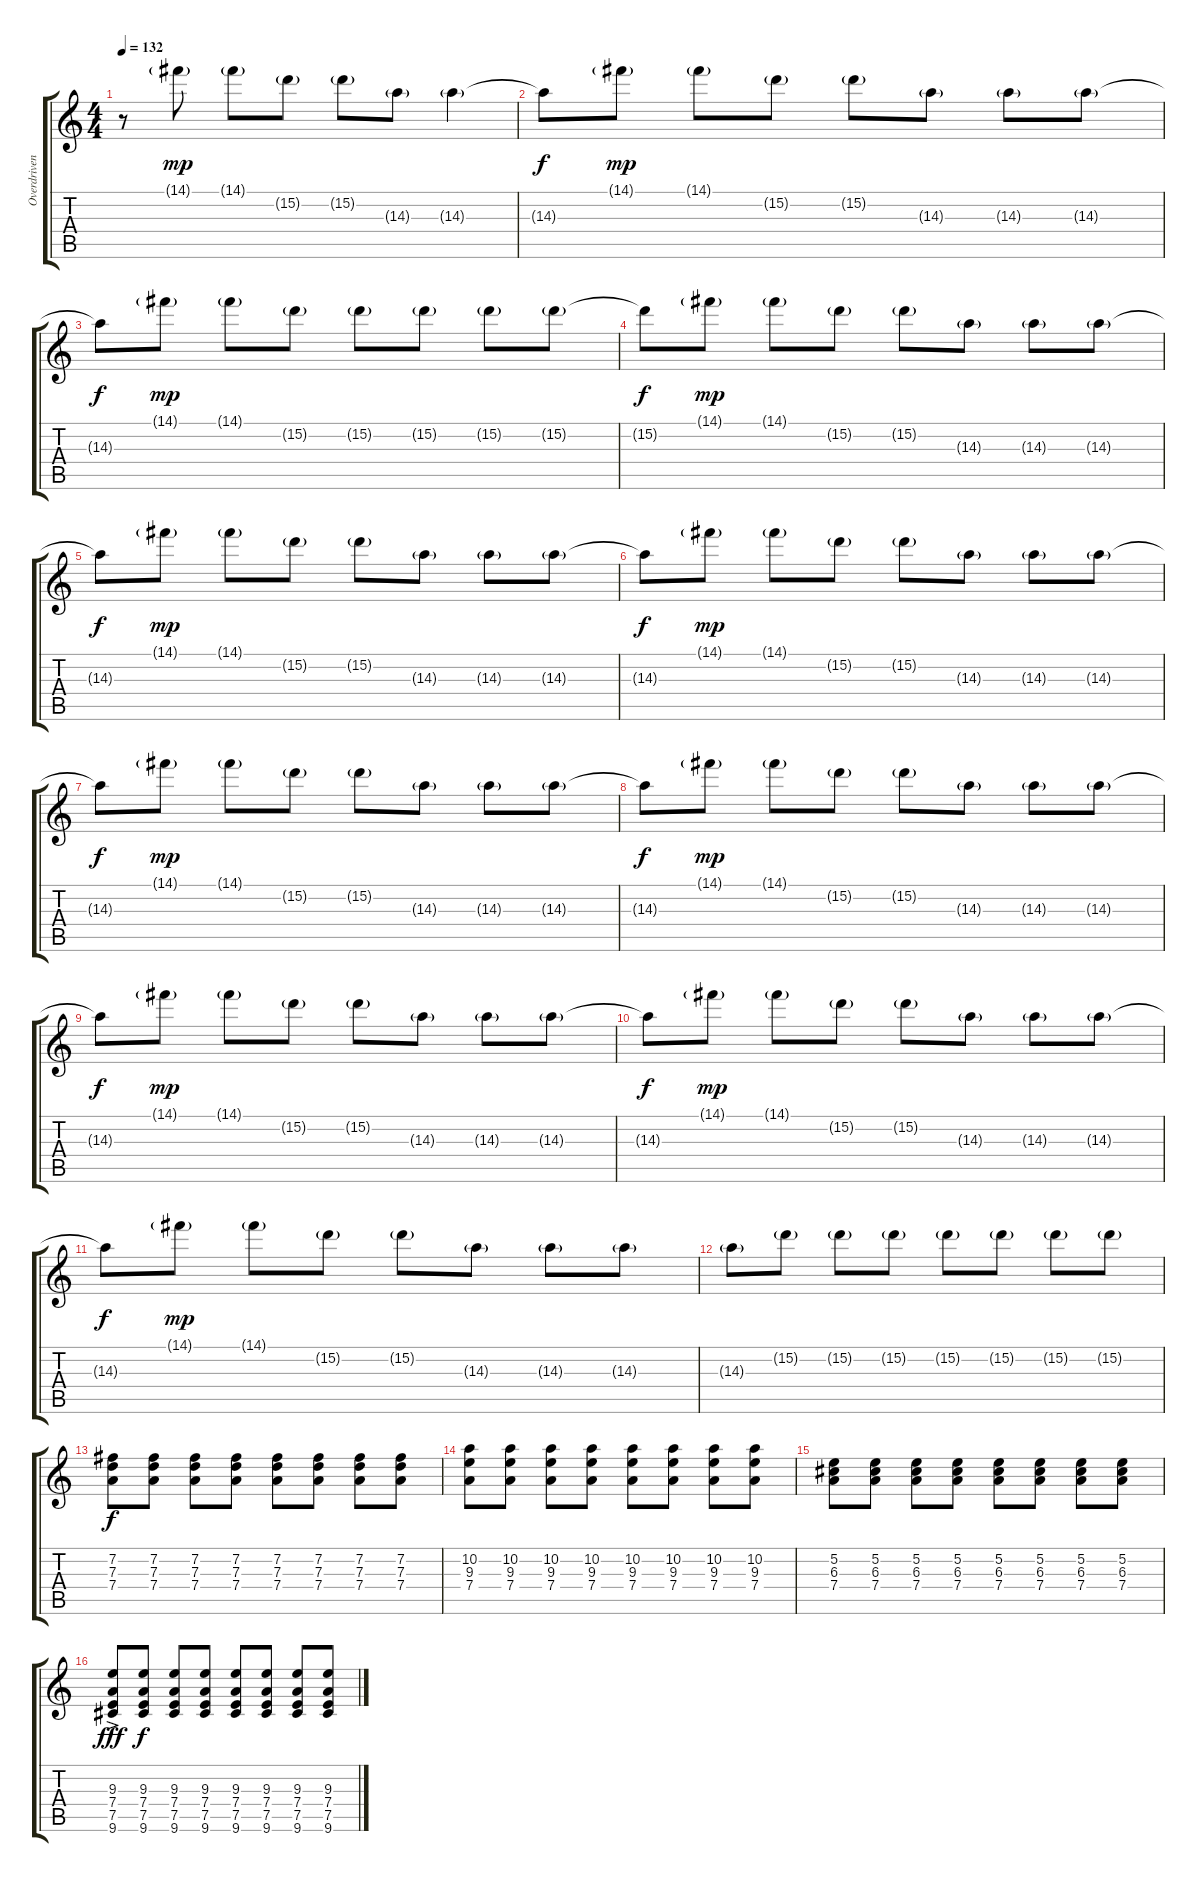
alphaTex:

\track ("Overdriven" "Overdriven") {instrument overdrivenguitar}
\staff {score tabs}
\tuning (E4 B3 G3 D3 A2 E2) {hide}
\ts (4 4)
\tempo 132
\clef g2
\ks c
r.8{dy f} 14.1{g}.8{dy mp} 14.1{g}.8 15.2{g}.8 15.2{g}.8 14.3{g}.8 14.3{g}.4 |
14.3{t}.8{dy f} 14.1{g}.8{dy mp} 14.1{g}.8 15.2{g}.8 15.2{g}.8 14.3{g}.8 14.3{g}.8 14.3{g}.8 |
14.3{t}.8{dy f} 14.1{g}.8{dy mp} 14.1{g}.8 15.2{g}.8 15.2{g}.8 15.2{g}.8 15.2{g}.8 15.2{g}.8 |
15.2{t}.8{dy f} 14.1{g}.8{dy mp} 14.1{g}.8 15.2{g}.8 15.2{g}.8 14.3{g}.8 14.3{g}.8 14.3{g}.8 |
14.3{t}.8{dy f} 14.1{g}.8{dy mp} 14.1{g}.8 15.2{g}.8 15.2{g}.8 14.3{g}.8 14.3{g}.8 14.3{g}.8 |
14.3{t}.8{dy f} 14.1{g}.8{dy mp} 14.1{g}.8 15.2{g}.8 15.2{g}.8 14.3{g}.8 14.3{g}.8 14.3{g}.8 |
14.3{t}.8{dy f} 14.1{g}.8{dy mp} 14.1{g}.8 15.2{g}.8 15.2{g}.8 14.3{g}.8 14.3{g}.8 14.3{g}.8 |
14.3{t}.8{dy f} 14.1{g}.8{dy mp} 14.1{g}.8 15.2{g}.8 15.2{g}.8 14.3{g}.8 14.3{g}.8 14.3{g}.8 |
14.3{t}.8{dy f} 14.1{g}.8{dy mp} 14.1{g}.8 15.2{g}.8 15.2{g}.8 14.3{g}.8 14.3{g}.8 14.3{g}.8 |
14.3{t}.8{dy f} 14.1{g}.8{dy mp} 14.1{g}.8 15.2{g}.8 15.2{g}.8 14.3{g}.8 14.3{g}.8 14.3{g}.8 |
14.3{t}.8{dy f} 14.1{g}.8{dy mp} 14.1{g}.8 15.2{g}.8 15.2{g}.8 14.3{g}.8 14.3{g}.8 14.3{g}.8 |
14.3{g}.8 15.2{g}.8 15.2{g}.8 15.2{g}.8 15.2{g}.8 15.2{g}.8 15.2{g}.8 15.2{g}.8 |
(7.2 7.3 7.4).8{dy f} (7.2 7.3 7.4).8 (7.2 7.3 7.4).8 (7.2 7.3 7.4).8 (7.2 7.3 7.4).8 (7.2 7.3 7.4).8 (7.2 7.3 7.4).8 (7.2 7.3 7.4).8 |
(10.2 9.3 7.4).8 (10.2 9.3 7.4).8 (10.2 9.3 7.4).8 (10.2 9.3 7.4).8 (10.2 9.3 7.4).8 (10.2 9.3 7.4).8 (10.2 9.3 7.4).8 (10.2 9.3 7.4).8 |
(5.2 6.3 7.4).8 (5.2 6.3 7.4).8 (5.2 6.3 7.4).8 (5.2 6.3 7.4).8 (5.2 6.3 7.4).8 (5.2 6.3 7.4).8 (5.2 6.3 7.4).8 (5.2 6.3 7.4).8 |
(9.3 7.4 7.5 9.6{ac}).8{dy fff} (9.3 7.4 7.5 9.6).8{dy f} (9.3 7.4 7.5 9.6).8 (9.3 7.4 7.5 9.6).8 (9.3 7.4 7.5 9.6).8 (9.3 7.4 7.5 9.6).8 (9.3 7.4 7.5 9.6).8 (9.3 7.4 7.5 9.6).8
